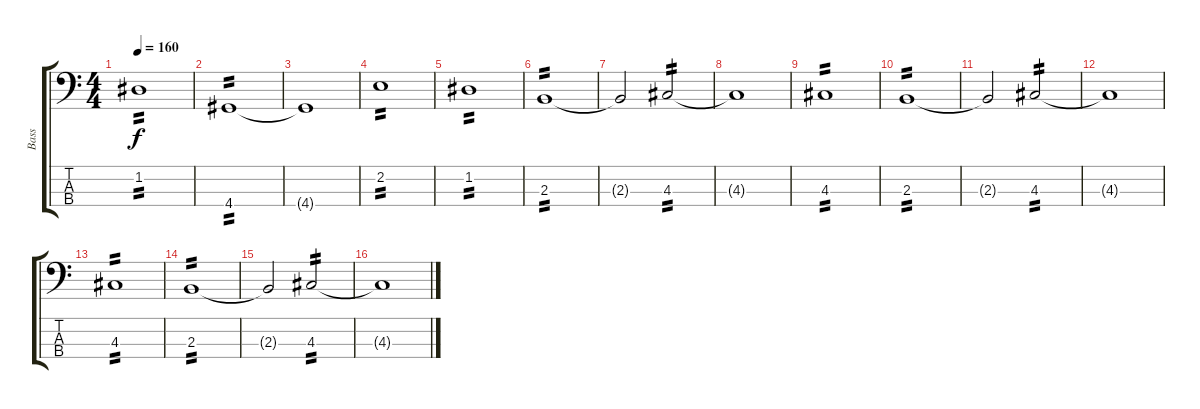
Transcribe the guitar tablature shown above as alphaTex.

\track ("Bass" "Bass") {instrument electricbassfinger}
\staff {score tabs}
\tuning (G2 D2 A1 E1) {hide}
\ts (4 4)
\tempo 160
\clef f4
\ks c
1.2.1{tp 2 dy f} |
4.4.1{tp 2} |
4.4{t}.1 |
2.2.1{tp 2} |
1.2.1{tp 2} |
2.3.1{tp 2} |
2.3{t}.2 4.3.2{tp 2} |
4.3{t}.1 |
4.3.1{tp 2} |
2.3.1{tp 2} |
2.3{t}.2 4.3.2{tp 2} |
4.3{t}.1 |
4.3.1{tp 2} |
2.3.1{tp 2} |
2.3{t}.2 4.3.2{tp 2} |
4.3{t}.1
